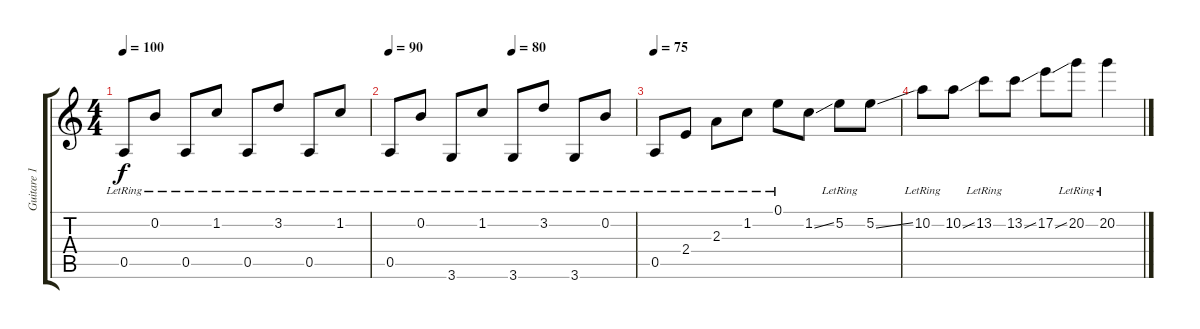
\track ("Guitare 1 " "Guitare 1 ") {instrument acousticguitarsteel}
\staff {score tabs}
\tuning (E4 B3 G3 D3 A2 E2) {hide}
\ts (4 4)
\tempo 100
\clef g2
\ks c
0.5{lr}.8{dy f} 0.2{lr}.8 0.5{lr}.8 1.2{lr}.8 0.5{lr}.8 3.2{lr}.8 0.5{lr}.8 1.2{lr}.8 |
\tempo 90
\tempo (80 0.5)
0.5{lr}.8 0.2{lr}.8 3.6{lr}.8 1.2{lr}.8 3.6{lr}.8 3.2{lr}.8 3.6{lr}.8 0.2{lr}.8 |
\tempo 75
0.5{lr}.8 2.4{lr}.8 2.3{lr}.8 1.2{lr}.8 0.1{lr}.8 1.2{ss}.8 5.2{lr}.8 5.2{ss}.8 |
10.2{lr}.8 10.2{ss}.8 13.2{lr}.8 13.2{ss}.8 17.2{ss}.8 20.2{lr}.8 20.2{lr}.4
